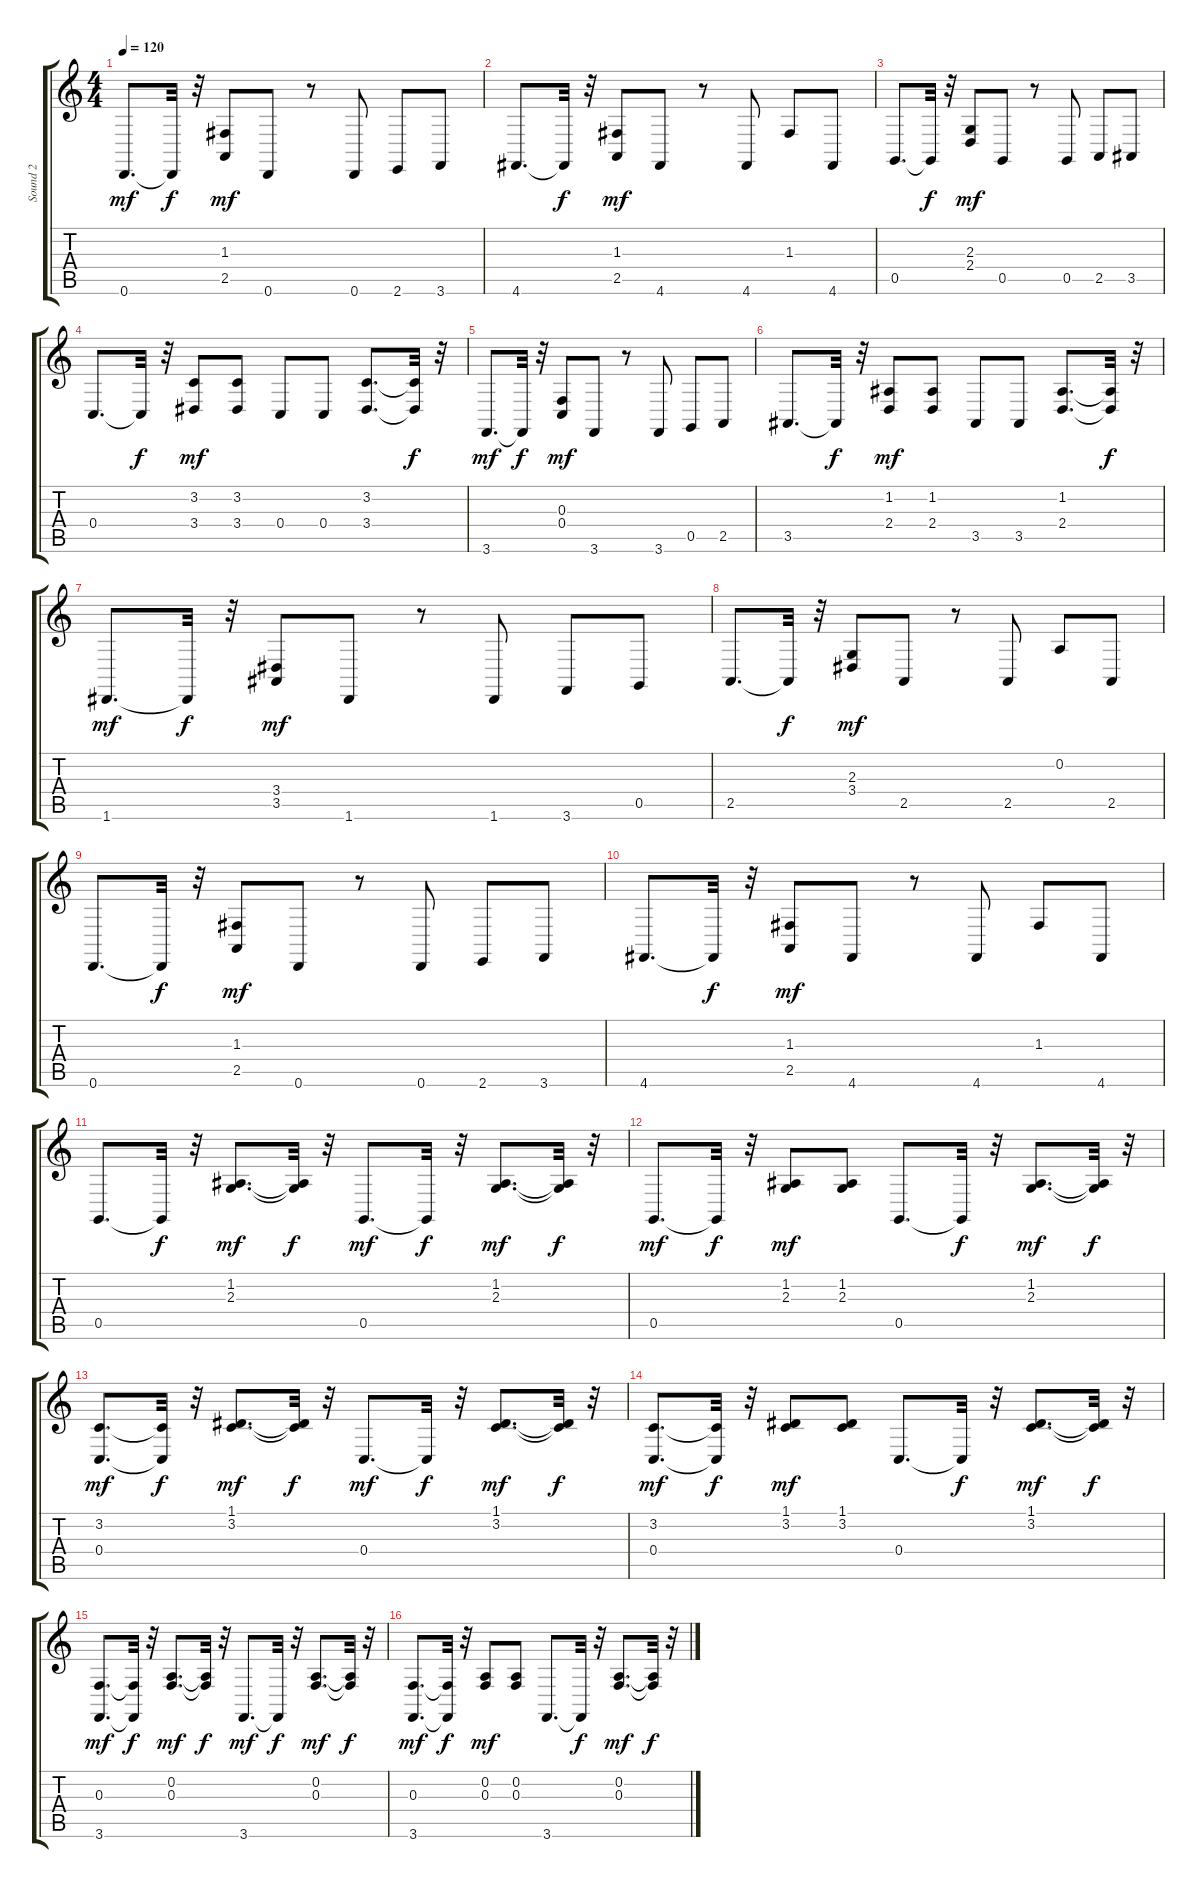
\track ("Sound 2" "Sound 2") {instrument acousticgrandpiano}
\staff {score tabs}
\tuning (D4 A3 F3 C3 G2 D2) {hide}
\ts (4 4)
\tempo 120
\clef g2
\ks c
0.6.8{d dy mf} 0.6{t}.32{dy f} r.32 (1.3 2.5).8{dy mf} 0.6.8 r.8 0.6.8 2.6.8 3.6.8 |
4.6.8{d} 4.6{t}.32{dy f} r.32 (1.3 2.5).8{dy mf} 4.6.8 r.8 4.6.8 1.3.8 4.6.8 |
0.5.8{d} 0.5{t}.32{dy f} r.32 (2.3 2.4).8{dy mf} 0.5.8 r.8 0.5.8 2.5.8 3.5.8 |
0.4.8{d} 0.4{t}.32{dy f} r.32 (3.2 3.4).8{dy mf} (3.2 3.4).8 0.4.8 0.4.8 (3.2 3.4).8{d} (3.2{t} 3.4{t}).32{dy f} r.32 |
3.6.8{d dy mf} 3.6{t}.32{dy f} r.32 (0.3 0.4).8{dy mf} 3.6.8 r.8 3.6.8 0.5.8 2.5.8 |
3.5.8{d} 3.5{t}.32{dy f} r.32 (1.2 2.4).8{dy mf} (1.2 2.4).8 3.5.8 3.5.8 (1.2 2.4).8{d} (1.2{t} 2.4{t}).32{dy f} r.32 |
1.6.8{d dy mf} 1.6{t}.32{dy f} r.32 (3.4 3.5).8{dy mf} 1.6.8 r.8 1.6.8 3.6.8 0.5.8 |
2.5.8{d} 2.5{t}.32{dy f} r.32 (2.3 3.4).8{dy mf} 2.5.8 r.8 2.5.8 0.2.8 2.5.8 |
0.6.8{d} 0.6{t}.32{dy f} r.32 (1.3 2.5).8{dy mf} 0.6.8 r.8 0.6.8 2.6.8 3.6.8 |
4.6.8{d} 4.6{t}.32{dy f} r.32 (1.3 2.5).8{dy mf} 4.6.8 r.8 4.6.8 1.3.8 4.6.8 |
0.5.8{d} 0.5{t}.32{dy f} r.32 (1.2 2.3).8{d dy mf} (1.2{t} 2.3{t}).32{dy f} r.32 0.5.8{d dy mf} 0.5{t}.32{dy f} r.32 (1.2 2.3).8{d dy mf} (1.2{t} 2.3{t}).32{dy f} r.32 |
0.5.8{d dy mf} 0.5{t}.32{dy f} r.32 (1.2 2.3).8{dy mf} (1.2 2.3).8 0.5.8{d} 0.5{t}.32{dy f} r.32 (1.2 2.3).8{d dy mf} (1.2{t} 2.3{t}).32{dy f} r.32 |
(3.2 0.4).8{d dy mf} (3.2{t} 0.4{t}).32{dy f} r.32 (1.1 3.2).8{d dy mf} (1.1{t} 3.2{t}).32{dy f} r.32 0.4.8{d dy mf} 0.4{t}.32{dy f} r.32 (1.1 3.2).8{d dy mf} (1.1{t} 3.2{t}).32{dy f} r.32 |
(3.2 0.4).8{d dy mf} (3.2{t} 0.4{t}).32{dy f} r.32 (1.1 3.2).8{dy mf} (1.1 3.2).8 0.4.8{d} 0.4{t}.32{dy f} r.32 (1.1 3.2).8{d dy mf} (1.1{t} 3.2{t}).32{dy f} r.32 |
(0.3 3.6).8{d dy mf} (0.3{t} 3.6{t}).32{dy f} r.32 (0.2 0.3).8{d dy mf} (0.2{t} 0.3{t}).32{dy f} r.32 3.6.8{d dy mf} 3.6{t}.32{dy f} r.32 (0.2 0.3).8{d dy mf} (0.2{t} 0.3{t}).32{dy f} r.32 |
(0.3 3.6).8{d dy mf} (0.3{t} 3.6{t}).32{dy f} r.32 (0.2 0.3).8{dy mf} (0.2 0.3).8 3.6.8{d} 3.6{t}.32{dy f} r.32 (0.2 0.3).8{d dy mf} (0.2{t} 0.3{t}).32{dy f} r.32
